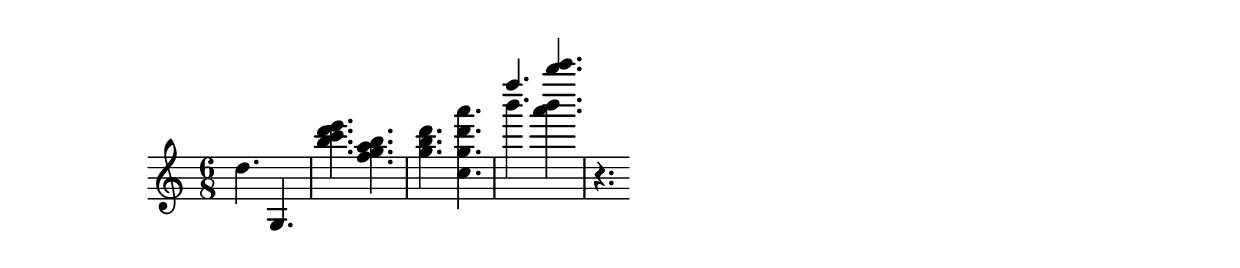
\version "1.7.6"
\header{
texidoc="
Noteheads can have dots, and rests can too.  Augmentation dots should
never be printed on a staff line, but rather be shifted vertically. They
should go up, but in case of multiple parts, the down stems have down
shifted dots.  (Wanske p. 186) In case of chords, all dots should be in
a column.  The dots go along as rests are shifted to avoid collisions.
"
}



\score { 
  \context Voice \notes\relative c'' {
    \time 6/8
	d4. g,,
	<<b'' c d e>>4.  <<f g a b>>
	<<g b d>> <<c, g' d' a'>>
	
	
	\context Staff <
		\context Voice = VA {  \stemUp   f''  <<b c>> r4.  }
		\context Voice = VB {  \stemDown b, <<a b>> r4. }
	>
	
	
  }
  \paper { }  
  \midi { }
}
%% new-chords-done %%
